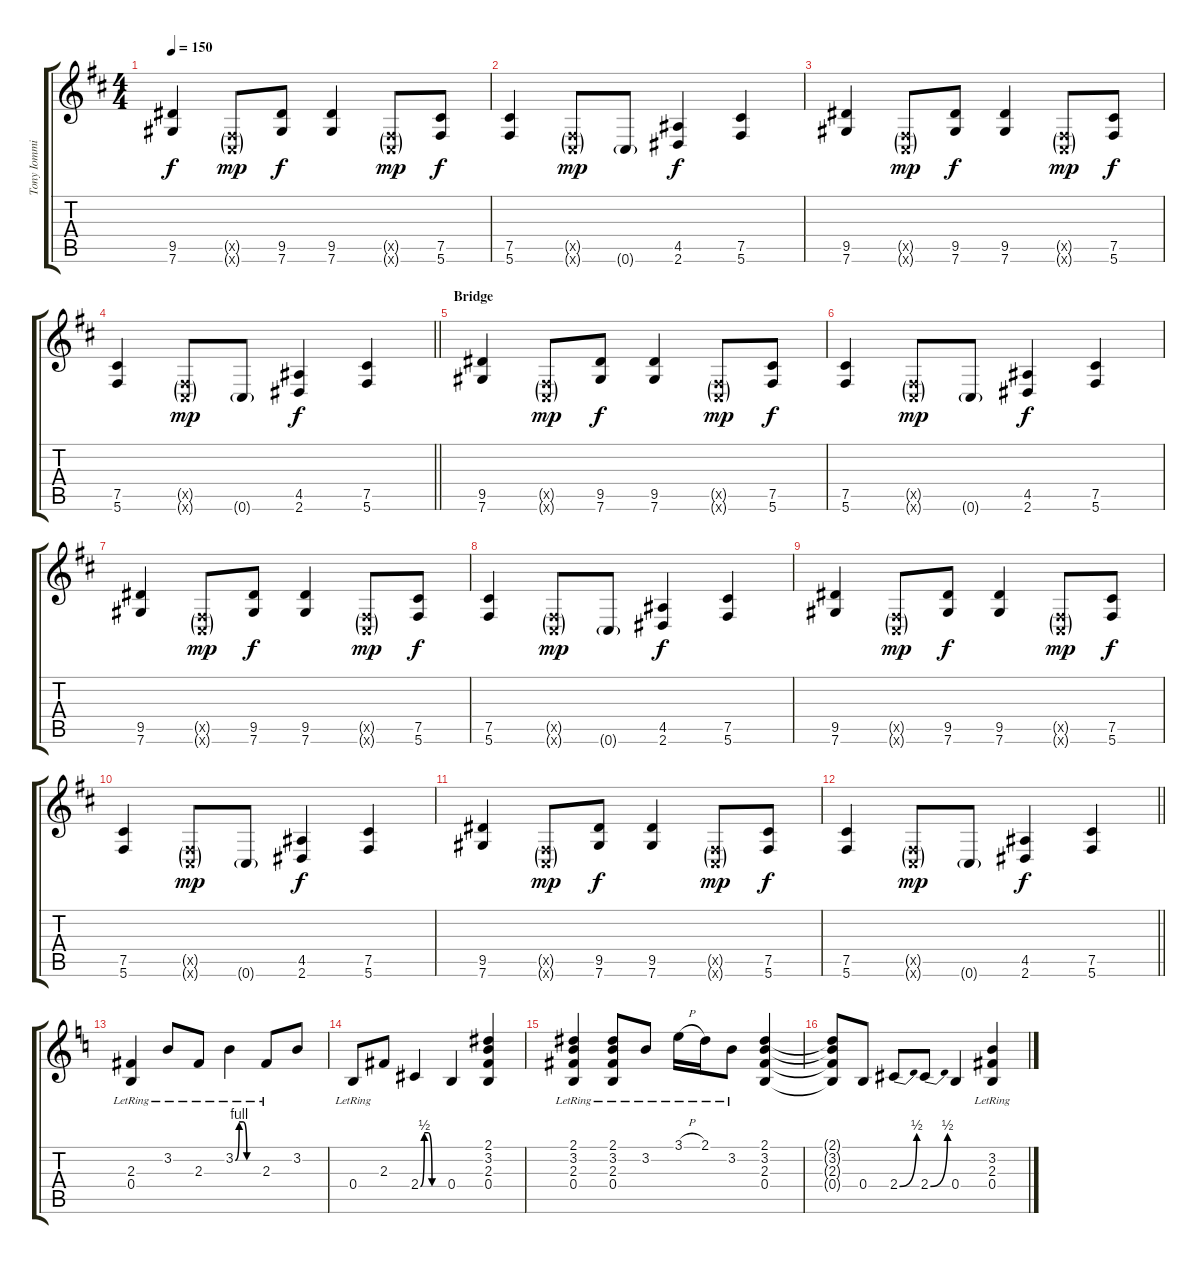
\track ("Tony Iommi" "Tony Iommi") {instrument distortionguitar}
\staff {score tabs}
\tuning (Db4 Ab3 E3 B2 Gb2 Db2) {hide}
\ts (4 4)
\section ("" "")
\tempo 150
\clef g2
\ks d
(9.5 7.6).4{dy f} (0.5{g x} 0.6{g x}).8{dy mp} (9.5 7.6).8{dy f} (9.5 7.6).4 (0.5{g x} 0.6{g x}).8{dy mp} (7.5 5.6).8{dy f} |
(7.5 5.6).4 (0.5{g x} 0.6{g x}).8{dy mp} 0.6{g}.8 (4.5 2.6).4{dy f} (7.5 5.6).4 |
(9.5 7.6).4 (0.5{g x} 0.6{g x}).8{dy mp} (9.5 7.6).8{dy f} (9.5 7.6).4 (0.5{g x} 0.6{g x}).8{dy mp} (7.5 5.6).8{dy f} |
\barLineRight lightlight
(7.5 5.6).4 (0.5{g x} 0.6{g x}).8{dy mp} 0.6{g}.8 (4.5 2.6).4{dy f} (7.5 5.6).4 |
\section ("" "Bridge")
(9.5 7.6).4 (0.5{g x} 0.6{g x}).8{dy mp} (9.5 7.6).8{dy f} (9.5 7.6).4 (0.5{g x} 0.6{g x}).8{dy mp} (7.5 5.6).8{dy f} |
(7.5 5.6).4 (0.5{g x} 0.6{g x}).8{dy mp} 0.6{g}.8 (4.5 2.6).4{dy f} (7.5 5.6).4 |
(9.5 7.6).4 (0.5{g x} 0.6{g x}).8{dy mp} (9.5 7.6).8{dy f} (9.5 7.6).4 (0.5{g x} 0.6{g x}).8{dy mp} (7.5 5.6).8{dy f} |
(7.5 5.6).4 (0.5{g x} 0.6{g x}).8{dy mp} 0.6{g}.8 (4.5 2.6).4{dy f} (7.5 5.6).4 |
(9.5 7.6).4 (0.5{g x} 0.6{g x}).8{dy mp} (9.5 7.6).8{dy f} (9.5 7.6).4 (0.5{g x} 0.6{g x}).8{dy mp} (7.5 5.6).8{dy f} |
(7.5 5.6).4 (0.5{g x} 0.6{g x}).8{dy mp} 0.6{g}.8 (4.5 2.6).4{dy f} (7.5 5.6).4 |
(9.5 7.6).4 (0.5{g x} 0.6{g x}).8{dy mp} (9.5 7.6).8{dy f} (9.5 7.6).4 (0.5{g x} 0.6{g x}).8{dy mp} (7.5 5.6).8{dy f} |
\barLineRight lightlight
(7.5 5.6).4 (0.5{g x} 0.6{g x}).8{dy mp} 0.6{g}.8 (4.5 2.6).4{dy f} (7.5 5.6).4 |
\section ("" "")
\ks c
(2.3{lr} 0.4{lr}).4 3.2{lr}.8 2.3{lr}.8 3.2{be (custom 0 0 10 4 20 4 30 0 60 0) lr}.4 2.3{lr}.8 3.2.8 |
0.4{lr}.8 2.3.8 2.4{be (custom 0 0 10 2 20 2 30 0 60 0)}.4 0.4.4 (2.1 3.2 2.3 0.4).4 |
(2.1{lr} 3.2{lr} 2.3{lr} 0.4{lr}).4 (2.1{lr} 3.2{lr} 2.3{lr} 0.4{lr}).8 3.2{lr}.8 3.1{h lr}.16 2.1{lr}.16 3.2{lr}.8 (2.1 3.2 2.3 0.4).4 |
(2.1{t} 3.2{t} 2.3{t} 0.4{t}).8 0.4.8 2.4{be (bend 0 0 60 2)}.8 2.4{be (bend 0 0 60 2)}.8 0.4.4 (3.2{lr} 2.3 0.4).4
